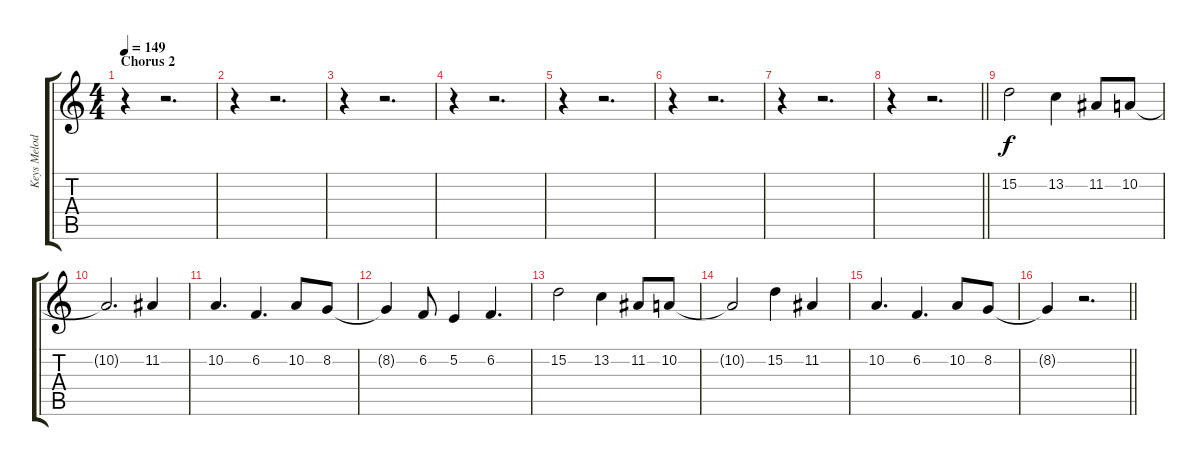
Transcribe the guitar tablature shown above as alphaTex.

\track ("Keys Melody" "Keys Melod") {instrument lead2sawtooth}
\staff {score tabs}
\tuning (E4 B3 G3 D3 A2 D2) {hide}
\ts (4 4)
\section ("" "Chorus 2")
\tempo 149
\clef g2
\ks c
r.4{dy f} r.2{d} |
r.4 r.2{d} |
r.4 r.2{d} |
r.4 r.2{d} |
r.4 r.2{d} |
r.4 r.2{d} |
r.4 r.2{d} |
\barLineRight lightlight
r.4 r.2{d} |
15.2.2 13.2.4 11.2.8 10.2.8 |
10.2{t}.2{d} 11.2.4 |
10.2.4{d} 6.2.4{d} 10.2.8 8.2.8 |
8.2{t}.4 6.2.8 5.2.4 6.2.4{d} |
15.2.2 13.2.4 11.2.8 10.2.8 |
10.2{t}.2 15.2.4 11.2.4 |
10.2.4{d} 6.2.4{d} 10.2.8 8.2.8 |
\barLineRight lightlight
8.2{t}.4 r.2{d}
